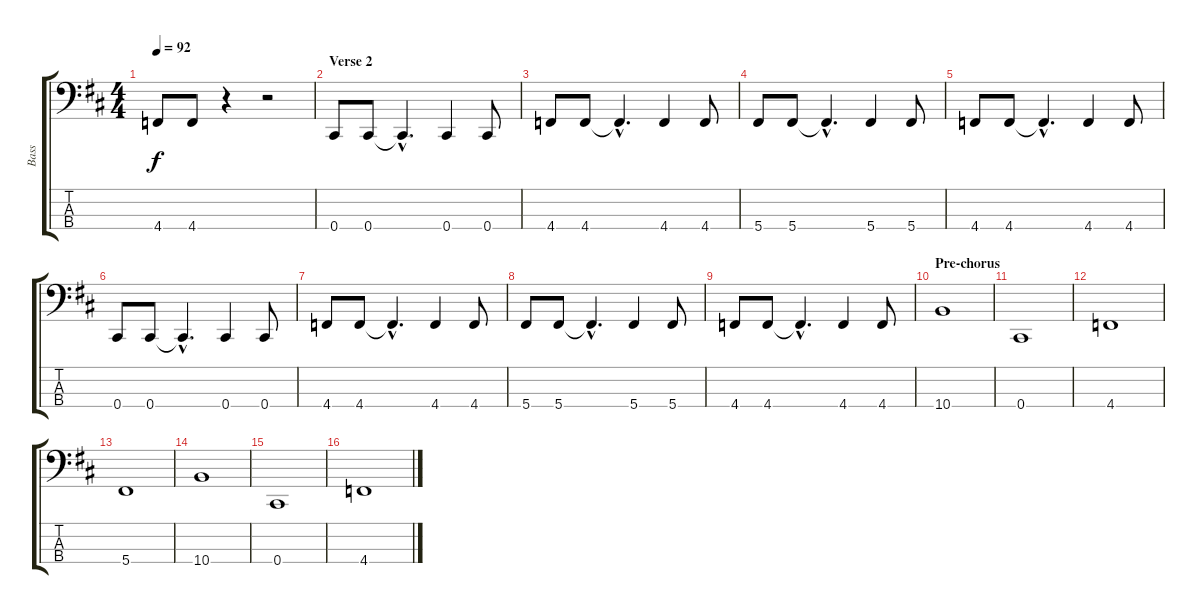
\track ("Bass" "Bass") {instrument acousticbass}
\staff {score tabs}
\tuning (Gb2 Db2 Ab1 Db1) {hide}
\ts (4 4)
\tempo 92
\clef f4
\ks d
4.4.8{dy f} 4.4.8 r.4 r.2 |
\section ("" "Verse 2")
0.4.8 0.4.8 0.4{hac t}.4{d} 0.4.4 0.4.8 |
4.4.8 4.4.8 4.4{hac t}.4{d} 4.4.4 4.4.8 |
5.4.8 5.4.8 5.4{hac t}.4{d} 5.4.4 5.4.8 |
4.4.8 4.4.8 4.4{hac t}.4{d} 4.4.4 4.4.8 |
0.4.8 0.4.8 0.4{hac t}.4{d} 0.4.4 0.4.8 |
4.4.8 4.4.8 4.4{hac t}.4{d} 4.4.4 4.4.8 |
5.4.8 5.4.8 5.4{hac t}.4{d} 5.4.4 5.4.8 |
4.4.8 4.4.8 4.4{hac t}.4{d} 4.4.4 4.4.8 |
\section ("" "Pre-chorus")
10.4.1 |
0.4.1 |
4.4.1 |
5.4.1 |
10.4.1 |
0.4.1 |
4.4.1
